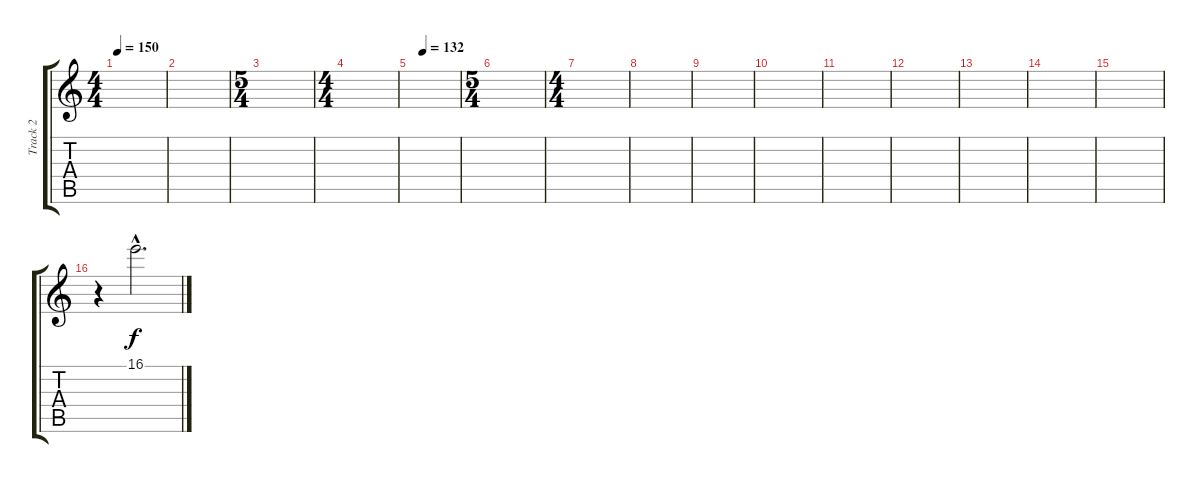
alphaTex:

\track ("Track 2" "Track 2") {instrument distortionguitar}
\staff {score tabs}
\tuning (C4 G3 Eb3 Bb2 F2 C2) {hide}
\ts (4 4)
\tempo 150
\tempo 132
\tempo 150
\clef g2
\ks c
|
|
\ts (5 4)
|
\ts (4 4)
|
\tempo (132 0.25)
|
\ts (5 4)
|
\ts (4 4)
|
|
|
|
|
|
|
|
|
r.4{volume 0} 16.1{hac}.2{d volume 16}
